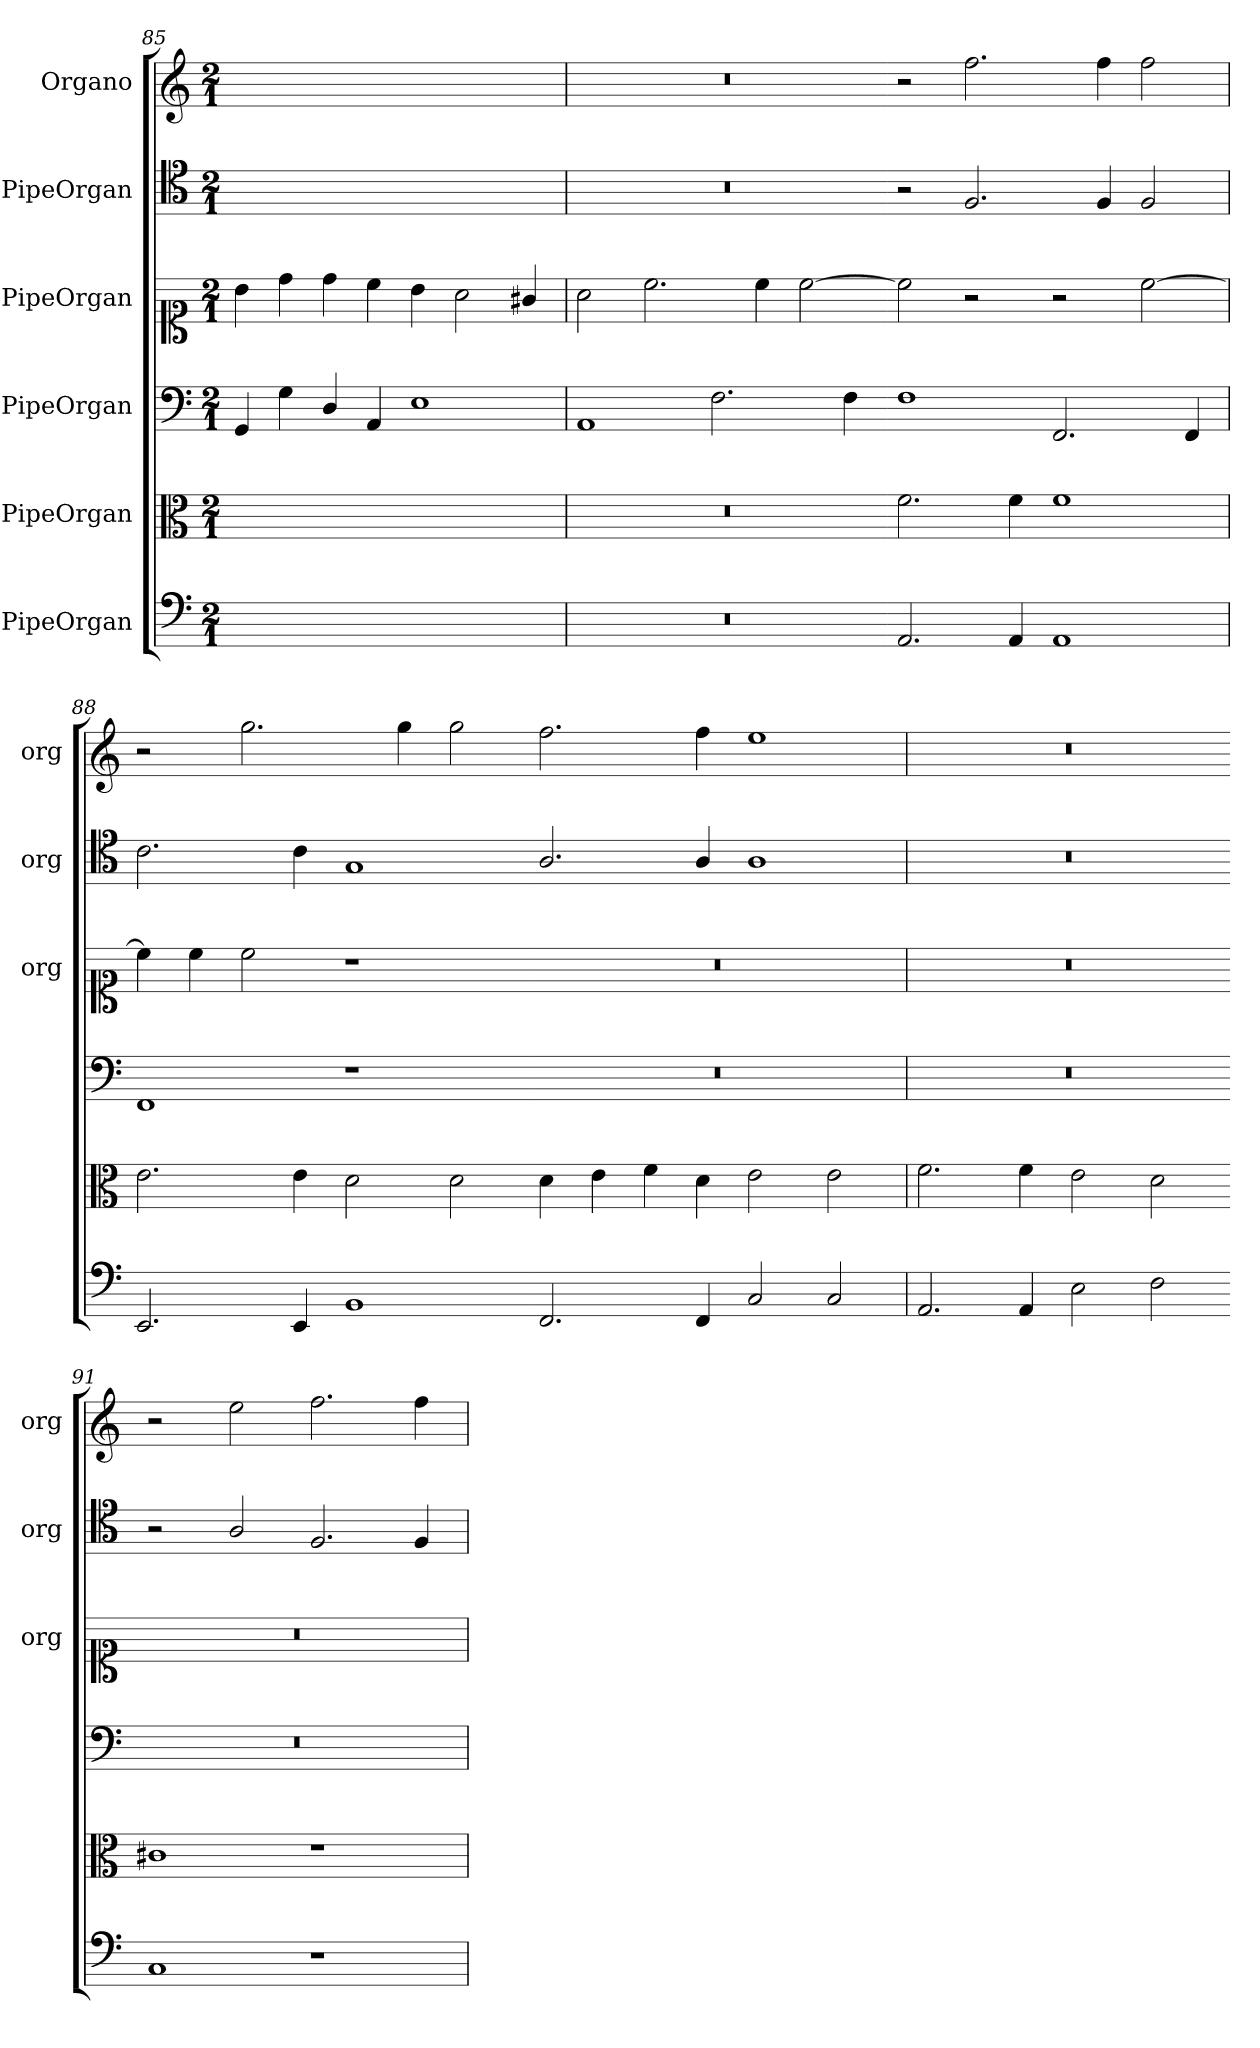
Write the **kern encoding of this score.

**kern	**kern	**kern	**kern	**kern	**kern
*part6	*part5	*part4	*part3	*part2	*part1
*staff6	*staff5	*staff4	*staff3	*staff2	*staff1
*I"PipeOrgan	*I"PipeOrgan	*I"PipeOrgan	*I"PipeOrgan	*I"PipeOrgan	*I"Organo
*	*	*	*I'org	*I'org	*I'org
*clefF5	*clefC3	*clefF4	*clefC1	*clefC4	*clefG2
*k[]	*k[]	*k[]	*k[]	*k[]	*k[]
*M2/1	*M2/1	*M2/1	*M2/1	*M2/1	*M2/1
=85	=85	=85	=85	=85	=85
0ryy	0ryy	4GG/	4b\	0ryy	0ryy
.	.	4G\	4dd\	.	.
.	.	4D/	4dd\	.	.
.	.	4AA/	4cc\	.	.
.	.	1E	4b\	.	.
.	.	.	2a\	.	.
.	.	.	4g#X/	.	.
=86	=86	=86	=86	=86	=86
0r	0r	1AA	2a\	0r	0r
.	.	.	2.cc\	.	.
.	.	2.F\	.	.	.
.	.	.	4cc\	.	.
.	.	.	[2cc\	.	.
.	.	4F\	.	.	.
=87-	=87-	=87-	=87-	=87-	=87-
2.FF/	2.f\	1F	2cc\]	2r	2r
.	.	.	2r	2.F/	2.ff\
4FF/	4f\	.	.	.	.
1FF	1f	2.FF/	2r	.	.
.	.	.	.	4F/	4ff\
.	.	.	[2cc\	2F/	2ff\
.	.	4FF/	.	.	.
=88	=88	=88	=88	=88	=88
2.CC/	2.e\	1FF	4cc!\]	2.c\	2r
.	.	.	4cc\	.	.
.	.	.	2cc\	.	2.gg\
4CC/	4e\	.	.	4c\	.
1GG	2d\	1r	1r	1G	.
.	.	.	.	.	4gg\
.	2d\	.	.	.	2gg\
=89-	=89-	=89-	=89-	=89-	=89-
2.DD/	4d\	0r	0r	2.A/	2.ff\
.	4e\	.	.	.	.
.	4f\	.	.	.	.
4DD/	4d\	.	.	4A/	4ff\
2AA/	2e\	.	.	1A	1ee
2AA/	2e\	.	.	.	.
=90	=90	=90	=90	=90	=90
2.FF/	2.f\	0r	0r	0r	0r
4FF/	4f\	.	.	.	.
2C\	2e\	.	.	.	.
2D\	2d\	.	.	.	.
=91-	=91-	=91-	=91-	=91-	=91-
1AA	1c#X	0r	0r	2r	2r
.	.	.	.	2A/	2ee\
1r	1r	.	.	2.F/	2.ff\
.	.	.	.	4F/	4ff\
=	=	=	=	=	=
*-	*-	*-	*-	*-	*-
